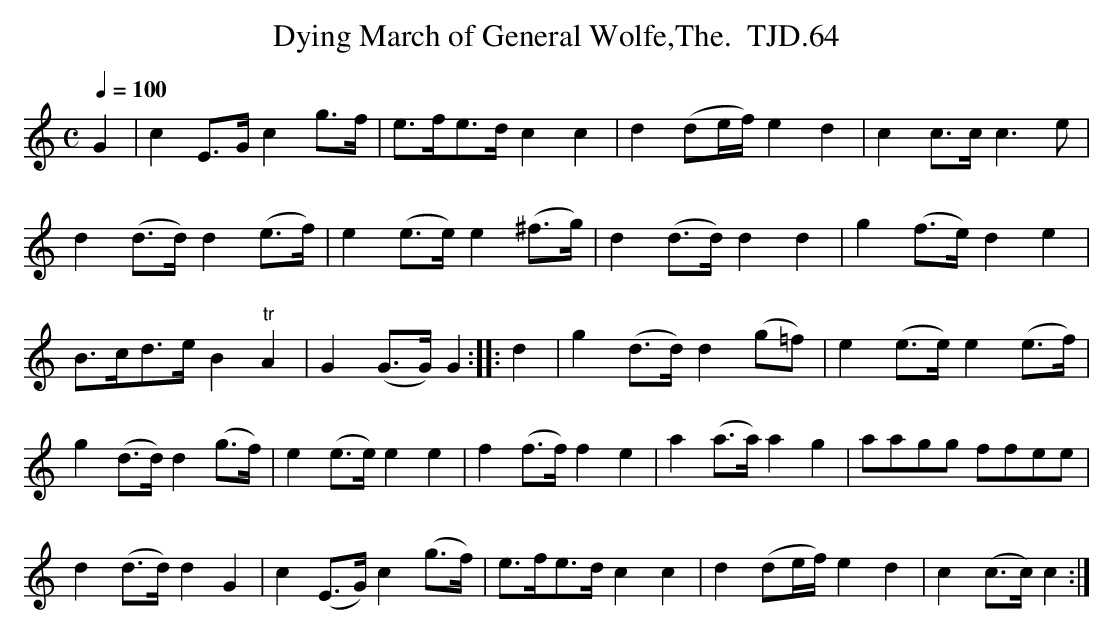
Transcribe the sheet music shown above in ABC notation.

X:1
T:Dying March of General Wolfe,The.  TJD.64
M:C
L:1/8
Q:1/4=100
K:C major
G2|c2E>G c2g>f|e>fe>dc2c2|d2(de/f/)e2d2|c2c>cc2>e2|!
d2(d>d)d2(e>f)|e2(e>e)e2(^f>g)|d2(d>d)d2d2|g2(f>e)d2e2|!
B>cd>eB2"tr"A2|G2(G>G)G2::d2|g2(d>d)d2(g=f)|e2(e>e)e2(e>f)|!
g2(d>d)d2(g>f)|e2(e>e)e2e2|f2(f>f)f2e2|a2(a>a)a2g2|aagg ffee|!
d2(d>d)d2G2|c2(E>G)c2(g>f)|e>fe>dc2c2|d2(de/f/)e2d2|c2(c>c)c2:|]
